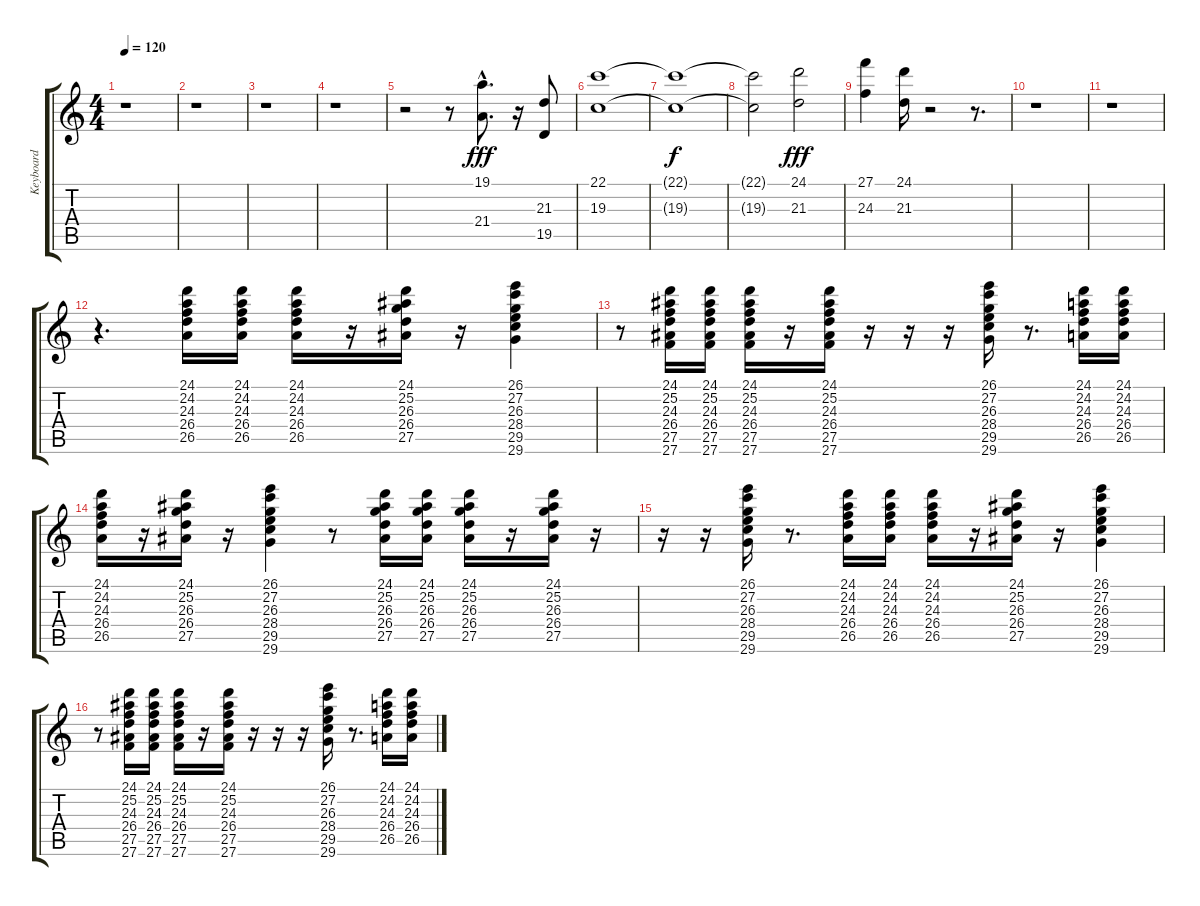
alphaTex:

\track ("Keyboard" "Keyboard") {instrument stringensemble1}
\staff {score tabs}
\tuning (D4 A3 F3 C3 G2 D2) {hide}
\ts (4 4)
\tempo 120
\clef g2
\ks c
r.1{dy fff} |
r.1 |
r.1 |
r.1 |
r.2 r.8 (19.1{hac} 21.4{hac}).8{d volume 11} r.16 (21.3 19.5).8 |
(22.1 19.3).1 |
(22.1{t} 19.3{t}).1{dy f} |
(22.1{t} 19.3{t}).2 (24.1 21.3).2{dy fff} |
(27.1 24.3).4 (24.1 21.3).16 r.2 r.8{d} |
r.1 |
r.1 |
r.4{d} (24.1 24.2 24.3 26.4 26.5).16{volume 12} (24.1 24.2 24.3 26.4 26.5).16 (24.1 24.2 24.3 26.4 26.5).16 r.16 (24.1 25.2 26.3 26.4 27.5).16 r.16 (26.1 27.2 26.3 28.4 29.5 29.6).4 |
r.8 (24.1 25.2 24.3 26.4 27.5 27.6).16 (24.1 25.2 24.3 26.4 27.5 27.6).16 (24.1 25.2 24.3 26.4 27.5 27.6).16 r.16 (24.1 25.2 24.3 26.4 27.5 27.6).16 r.16 r.16 r.16 (26.1 27.2 26.3 28.4 29.5 29.6).16 r.8{d} (24.1 24.2 24.3 26.4 26.5).16 (24.1 24.2 24.3 26.4 26.5).16 |
(24.1 24.2 24.3 26.4 26.5).16 r.16 (24.1 25.2 26.3 26.4 27.5).16 r.16 (26.1 27.2 26.3 28.4 29.5 29.6).4 r.8 (24.1 25.2 26.3 26.4 27.5).16 (24.1 25.2 26.3 26.4 27.5).16 (24.1 25.2 26.3 26.4 27.5).16 r.16 (24.1 25.2 26.3 26.4 27.5).16 r.16 |
r.16 r.16 (26.1 27.2 26.3 28.4 29.5 29.6).16 r.8{d} (24.1 24.2 24.3 26.4 26.5).16 (24.1 24.2 24.3 26.4 26.5).16 (24.1 24.2 24.3 26.4 26.5).16 r.16 (24.1 25.2 26.3 26.4 27.5).16 r.16 (26.1 27.2 26.3 28.4 29.5 29.6).4 |
r.8 (24.1 25.2 24.3 26.4 27.5 27.6).16 (24.1 25.2 24.3 26.4 27.5 27.6).16 (24.1 25.2 24.3 26.4 27.5 27.6).16 r.16 (24.1 25.2 24.3 26.4 27.5 27.6).16 r.16 r.16 r.16 (26.1 27.2 26.3 28.4 29.5 29.6).16 r.8{d} (24.1 24.2 24.3 26.4 26.5).16 (24.1 24.2 24.3 26.4 26.5).16
